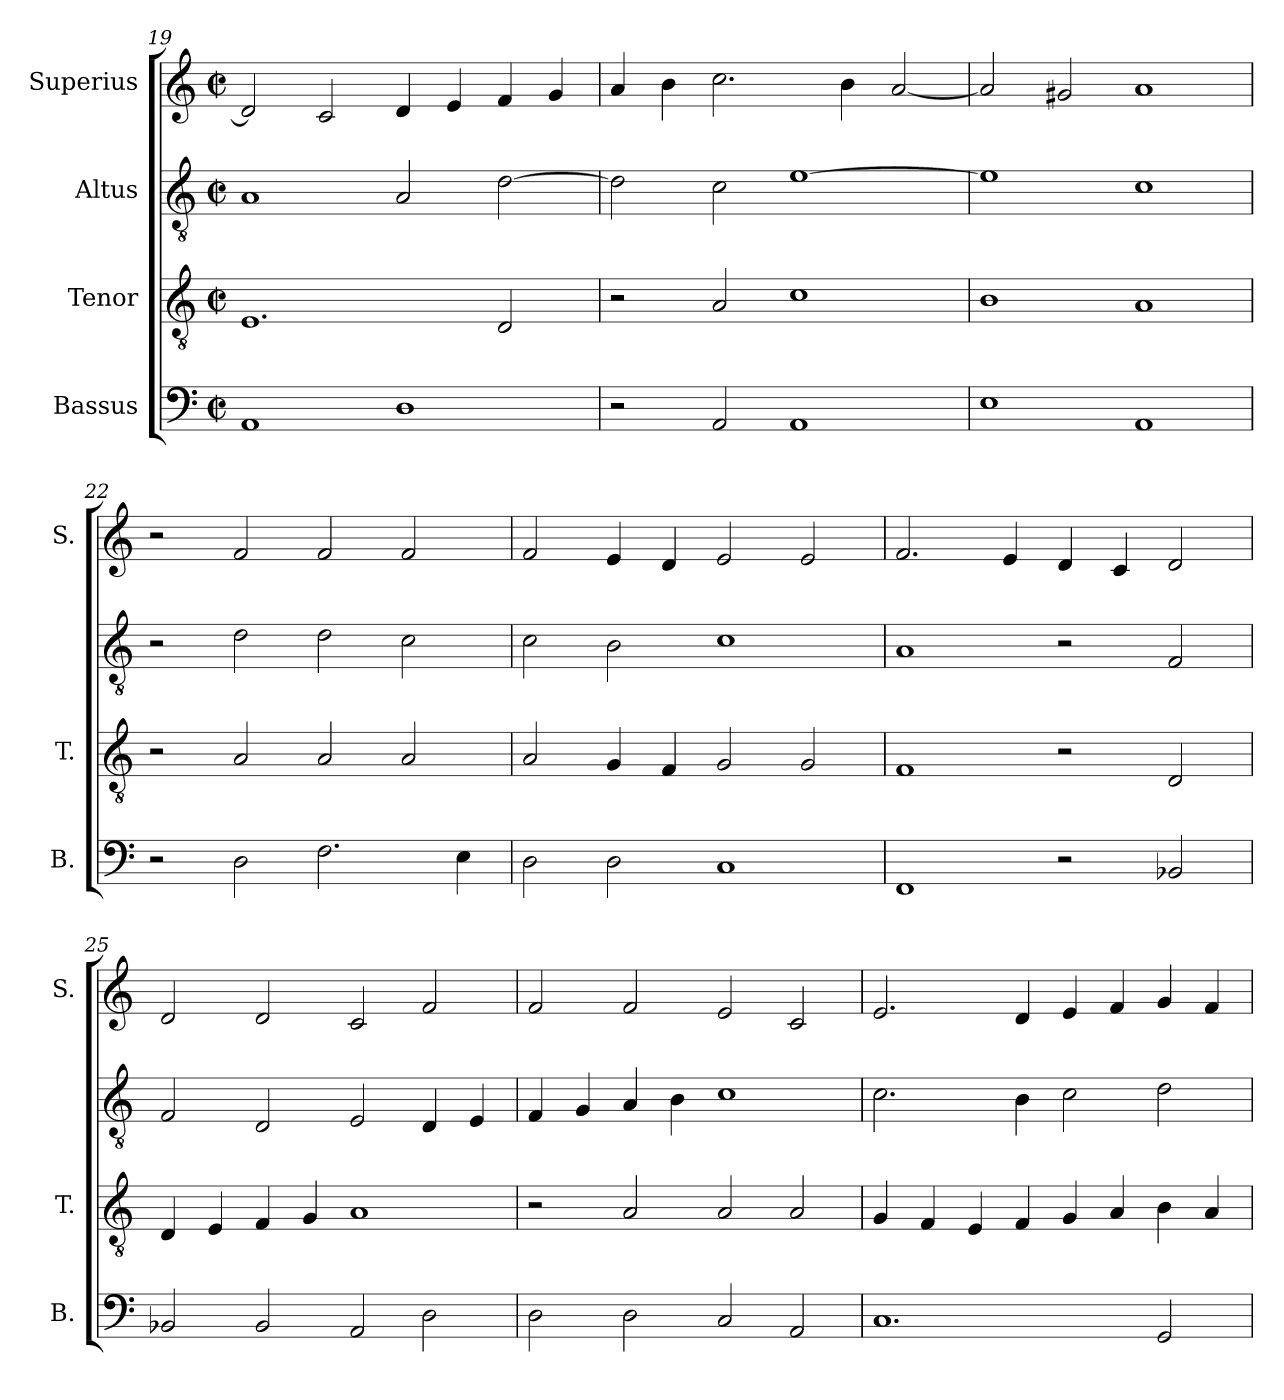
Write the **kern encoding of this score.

**kern	**kern	**kern	**kern
*part4	*part3	*part2	*part1
*staff4	*staff3	*staff2	*staff1
*I"Bassus	*I"Tenor	*I"Altus	*I"Superius
*I'B.	*I'T.	*	*I'S.
!!LO:LB:g=z
*clefF4	*clefGv2	*clefGv2	*clefG2
*	*ITrd7c12	*ITrd7c12	*
*k[]	*k[]	*k[]	*k[]
*C:	*C:	*C:	*C:
*M2/2	*M2/2	*M2/2	*M2/2
*met(c|)	*met(c|)	*met(c|)	*met(c|)
=19	=19	=19	=19
1AAi	1.EEi	1AAi	2di/]
.	.	.	2ci/
1Di	.	2AAi/	4di/
.	.	.	4ei/
.	2DDi/	[>2Di\	4fi/
.	.	.	4gi/
=20	=20	=20	=20
2r	2r	2Di\]	4ai/
.	.	.	4bi\
2AAi/	2AAi/	2Ci\	2.cci\
1AAi	1Ci	[>1Ei	.
.	.	.	4bi\
.	.	.	[<2ai/
=21	=21	=21	=21
1Ei	1BBi	1Ei]	2ai/]
.	.	.	2g#Xi/
1AAi	1AAi	1Ci	1ai
=22	=22	=22	=22
2r	2r	2r	2r
2Di\	2AAi/	2Di\	2fi/
2.Fi\	2AAi/	2Di\	2fi/
.	2AAi/	2Ci\	2fi/
4Ei\	.	.	.
=23	=23	=23	=23
2Di\	2AAi/	2Ci\	2fi/
2Di\	4GGi/	2BBi\	4ei/
.	4FFi/	.	4di/
1Ci	2GGi/	1Ci	2ei/
.	2GGi/	.	2ei/
!!LO:LB:g=z
=24	=24	=24	=24
1FFi	1FFi	1AAi	2.fi/
.	.	.	4ei/
2r	2r	2r	4di/
.	.	.	4ci/
2BB-Xi/	2DDi/	2FFi/	2di/
=25	=25	=25	=25
2BB-Xi/	4DDi/	2FFi/	2di/
.	4EEi/	.	.
2BB-i/	4FFi/	2DDi/	2di/
.	4GGi/	.	.
2AAi/	1AAi	2EEi/	2ci/
2Di\	.	4DDi/	2fi/
.	.	4EEi/	.
=26	=26	=26	=26
2Di\	2r	4FFi/	2fi/
.	.	4GGi/	.
2Di\	2AAi/	4AAi/	2fi/
.	.	4BBi\	.
2Ci/	2AAi/	1Ci	2ei/
2AAi/	2AAi/	.	2ci/
=27	=27	=27	=27
1.Ci	4GGi/	2.Ci\	2.ei/
.	4FFi/	.	.
.	4EEi/	.	.
.	4FFi/	4BBi\	4di/
.	4GGi/	2Ci\	4ei/
.	4AAi/	.	4fi/
2GGi/	4BBi\	2Di\	4gi/
.	4AAi/	.	4fi/
=	=	=	=
*-	*-	*-	*-
